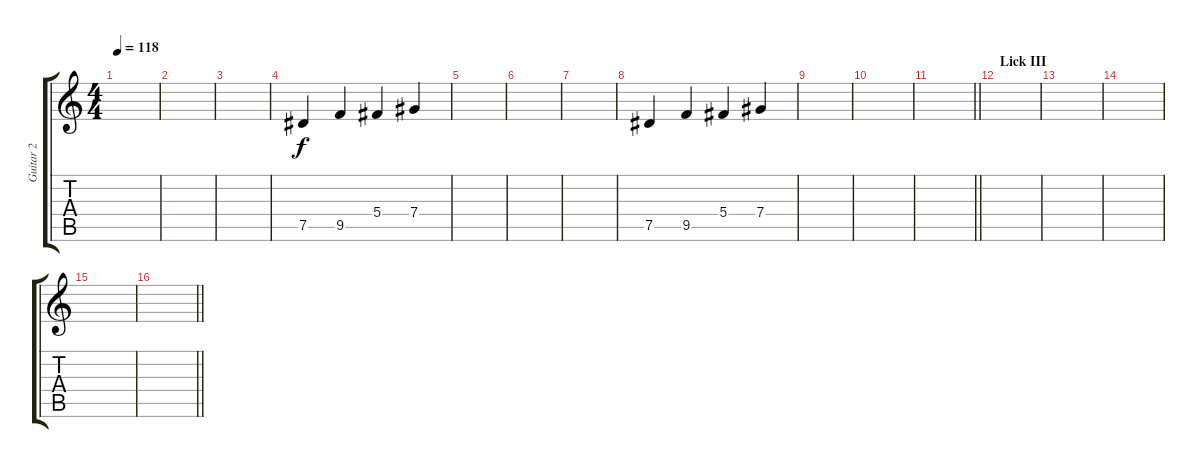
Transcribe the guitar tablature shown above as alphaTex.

\track ("Guitar 2" "Guitar 2") {instrument distortionguitar}
\staff {score tabs}
\tuning (Eb4 Bb3 Gb3 Db3 Ab2 Eb2) {hide}
\ts (4 4)
\tempo 118
\clef g2
\ks c
|
|
|
7.5.4 9.5.4 5.4.4 7.4.4 |
|
|
|
7.5.4 9.5.4 5.4.4 7.4.4 |
|
|
\barLineRight lightlight
|
\section ("" "Lick III")
|
|
|
|
\barLineRight lightlight
